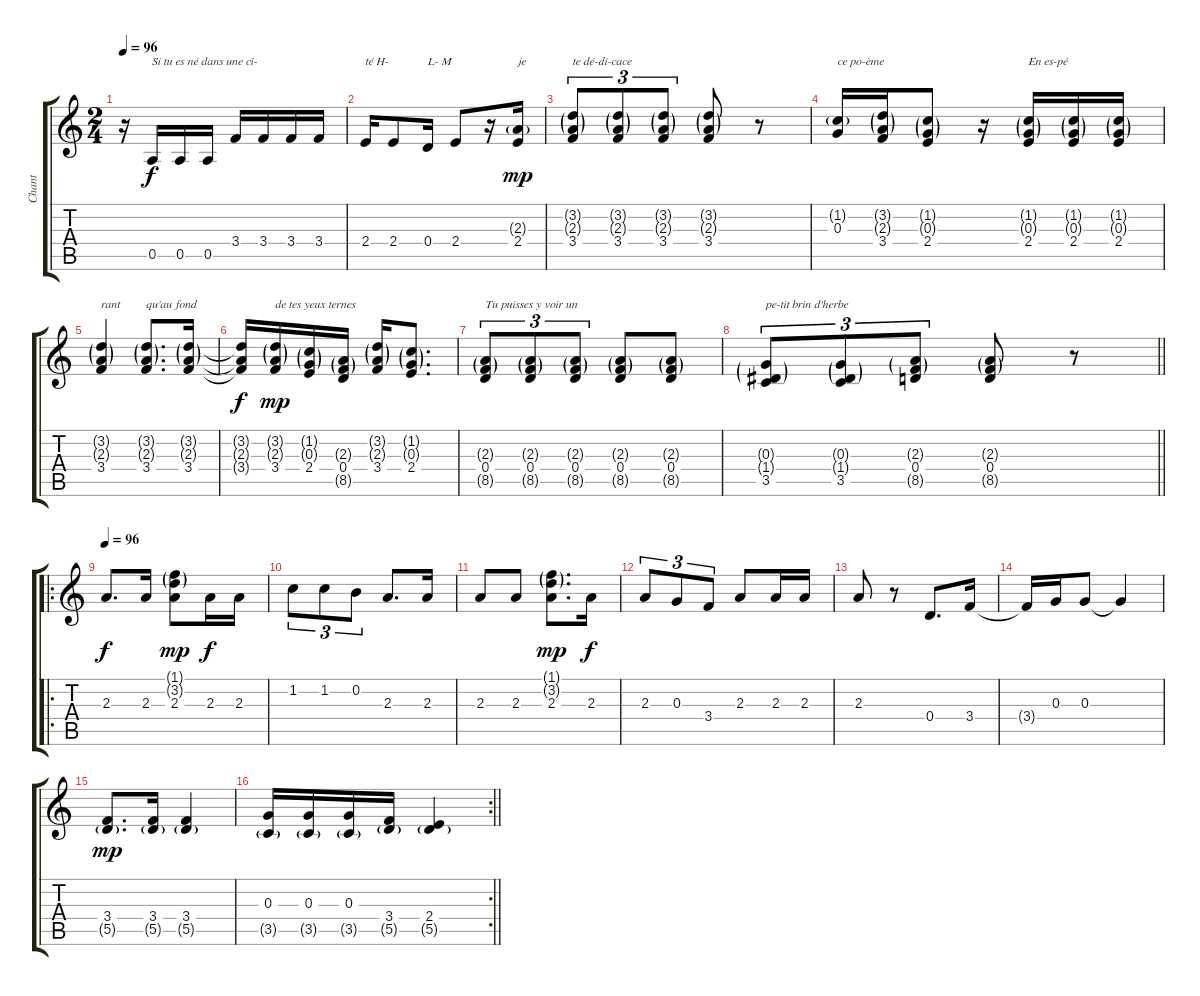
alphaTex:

\track ("Chant" "Chant") {instrument electricguitarjazz}
\staff {score tabs}
\tuning (E4 B3 G3 D3 A2 E2) {hide}
\ts (2 4)
\tempo 96
\tempo 66
\tempo 96
\clef g2
\ks c
r.16{dy f instrument electricguitarjazz} 0.5.16{txt "Si tu es né dans une ci-"} 0.5.16 0.5.16 3.4.16 3.4.16 3.4.16 3.4.16 |
2.4.16{txt "té H-"} 2.4.8 0.4.16{txt "L- M"} 2.4.8 r.16 (2.3{g} 2.4).16{txt "je" dy mp} |
(3.2{g} 2.3{g} 3.4).8{tu (3 2) txt "te dé-di-cace"} (3.2{g} 2.3{g} 3.4).8{tu (3 2)} (3.2{g} 2.3{g} 3.4).8{tu (3 2)} (3.2{g} 2.3{g} 3.4).8 r.8 |
(1.2{g} 0.3).16{txt "ce po-ème"} (3.2{g} 2.3{g} 3.4).16 (1.2{g} 0.3{g} 2.4).8 r.16 (1.2{g} 0.3{g} 2.4).16{txt "En es-pé"} (1.2{g} 0.3{g} 2.4).16 (1.2{g} 0.3{g} 2.4).16 |
(3.2{g} 2.3{g} 3.4).4{txt "rant"} (3.2{g} 2.3{g} 3.4).8{d txt "qu'au fond"} (3.2{g} 2.3{g} 3.4).16 |
(3.2{t} 2.3{t} 3.4{t}).16{dy f} (3.2{g} 2.3{g} 3.4).16{txt "de tes yeux ternes" dy mp} (1.2{g} 0.3{g} 2.4).16 (2.3{g} 0.4 8.5{g}).16 (3.2{g} 2.3{g} 3.4).16 (1.2{g} 0.3{g} 2.4).8{d} |
(2.3{g} 0.4 8.5{g}).8{tu (3 2) txt "Tu puisses y voir un"} (2.3{g} 0.4 8.5{g}).8{tu (3 2)} (2.3{g} 0.4 8.5{g}).8{tu (3 2)} (2.3{g} 0.4 8.5{g}).8 (2.3{g} 0.4 8.5{g}).8 |
\barLineRight lightlight
(0.3{g} 1.4{g} 3.5).8{tu (3 2) txt "pe-tit brin d'herbe"} (0.3{g} 1.4{g} 3.5).8{tu (3 2)} (2.3{g} 0.4 8.5{g}).8{tu (3 2)} (2.3{g} 0.4 8.5{g}).8 r.8 |
\ro
\tempo 96
2.3.8{d dy f} 2.3.16 (1.1{g} 3.2{g} 2.3).8{dy mp} 2.3.16{dy f} 2.3.16 |
1.2.8{tu (3 2)} 1.2.8{tu (3 2)} 0.2.8{tu (3 2)} 2.3.8{d} 2.3.16 |
2.3.8 2.3.8 (1.1{g} 3.2{g} 2.3).8{d dy mp} 2.3.16{dy f} |
2.3.8{tu (3 2)} 0.3.8{tu (3 2)} 3.4.8{tu (3 2)} 2.3.8 2.3.16 2.3.16 |
2.3.8 r.8 0.4.8{d} 3.4.16 |
3.4{t}.16 0.3.16 0.3.8 0.3{t}.4 |
(3.4 5.5{g}).8{d dy mp} (3.4 5.5{g}).16 (3.4 5.5{g}).4 |
\rc 2
\barLineRight lightlight
(0.3 3.5{g}).16 (0.3 3.5{g}).16 (0.3 3.5{g}).16 (3.4 5.5{g}).16 (2.4 5.5{g}).4
